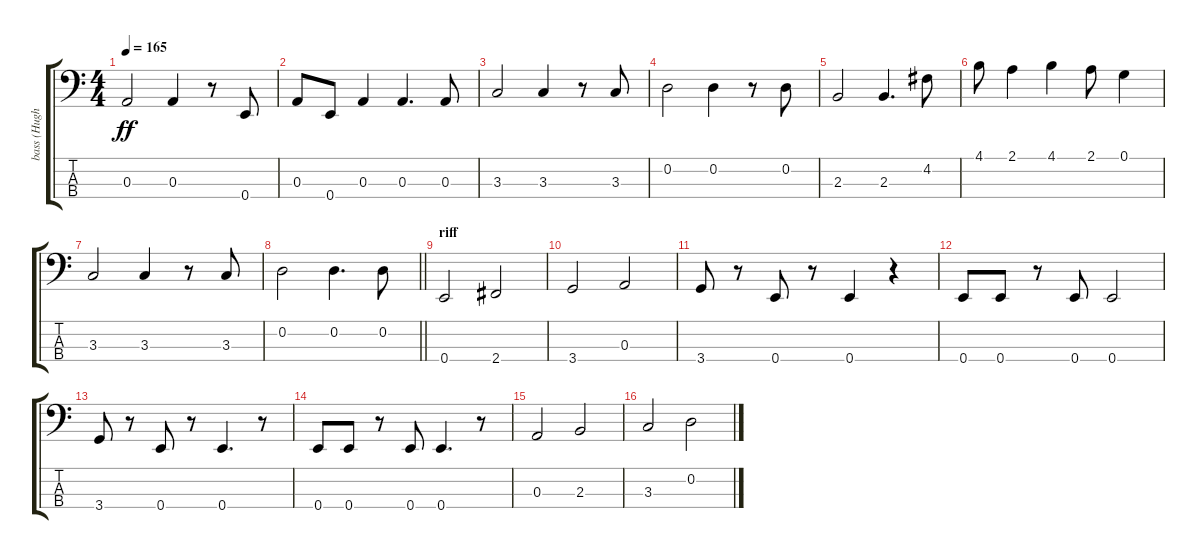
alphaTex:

\track ("bass (Hughes)" "bass (Hugh") {instrument electricbasspick}
\staff {score tabs}
\tuning (G2 D2 A1 E1) {hide}
\ts (4 4)
\tempo 165
\clef f4
\ks c
0.3.2{dy ff} 0.3.4 r.8 0.4.8 |
0.3.8 0.4.8 0.3.4 0.3.4{d} 0.3.8 |
3.3.2 3.3.4 r.8 3.3.8 |
0.2.2 0.2.4 r.8 0.2.8 |
2.3.2 2.3.4{d} 4.2.8 |
4.1.8 2.1.4 4.1.4 2.1.8 0.1.4 |
3.3.2 3.3.4 r.8 3.3.8 |
\barLineRight lightlight
0.2.2 0.2.4{d} 0.2.8 |
\section ("" "riff")
0.4.2 2.4.2 |
3.4.2 0.3.2 |
3.4.8 r.8 0.4.8 r.8 0.4.4 r.4 |
0.4.8 0.4.8 r.8 0.4.8 0.4.2 |
3.4.8 r.8 0.4.8 r.8 0.4.4{d} r.8 |
0.4.8 0.4.8 r.8 0.4.8 0.4.4{d} r.8 |
0.3.2 2.3.2 |
3.3.2 0.2.2
